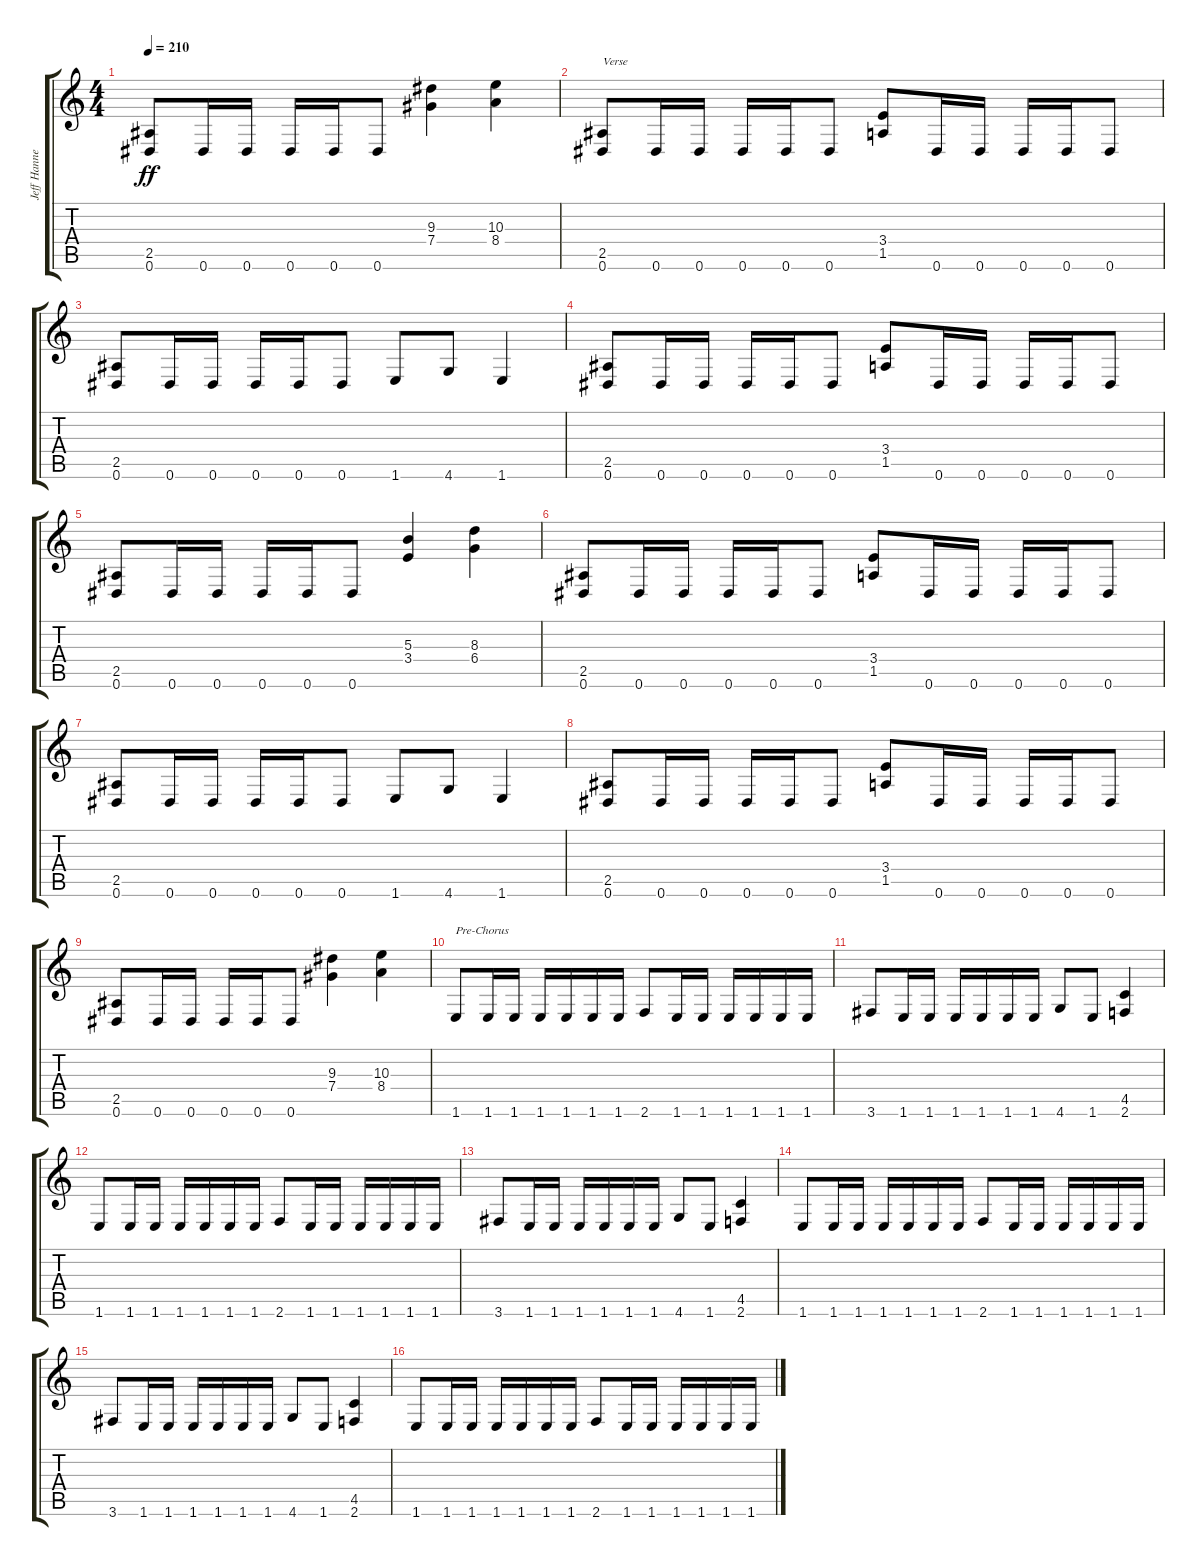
\track ("Jeff Hanneman" "Jeff Hanne") {instrument distortionguitar}
\staff {score tabs}
\tuning (Eb4 Bb3 Gb3 Db3 Ab2 Eb2) {hide}
\ts (4 4)
\tempo 210
\clef g2
\ks c
(2.5 0.6).8{dy ff} 0.6.16 0.6.16 0.6.16 0.6.16 0.6.8 (9.3 7.4).4 (10.3 8.4).4 |
(2.5 0.6).8{txt "Verse"} 0.6.16 0.6.16 0.6.16 0.6.16 0.6.8 (3.4 1.5).8 0.6.16 0.6.16 0.6.16 0.6.16 0.6.8 |
(2.5 0.6).8 0.6.16 0.6.16 0.6.16 0.6.16 0.6.8 1.6.8 4.6.8 1.6.4 |
(2.5 0.6).8 0.6.16 0.6.16 0.6.16 0.6.16 0.6.8 (3.4 1.5).8 0.6.16 0.6.16 0.6.16 0.6.16 0.6.8 |
(2.5 0.6).8 0.6.16 0.6.16 0.6.16 0.6.16 0.6.8 (5.3 3.4).4 (8.3 6.4).4 |
(2.5 0.6).8 0.6.16 0.6.16 0.6.16 0.6.16 0.6.8 (3.4 1.5).8 0.6.16 0.6.16 0.6.16 0.6.16 0.6.8 |
(2.5 0.6).8 0.6.16 0.6.16 0.6.16 0.6.16 0.6.8 1.6.8 4.6.8 1.6.4 |
(2.5 0.6).8 0.6.16 0.6.16 0.6.16 0.6.16 0.6.8 (3.4 1.5).8 0.6.16 0.6.16 0.6.16 0.6.16 0.6.8 |
(2.5 0.6).8 0.6.16 0.6.16 0.6.16 0.6.16 0.6.8 (9.3 7.4).4 (10.3 8.4).4 |
1.6.8{txt "Pre-Chorus"} 1.6.16 1.6.16 1.6.16 1.6.16 1.6.16 1.6.16 2.6.8 1.6.16 1.6.16 1.6.16 1.6.16 1.6.16 1.6.16 |
3.6.8 1.6.16 1.6.16 1.6.16 1.6.16 1.6.16 1.6.16 4.6.8 1.6.8 (4.5 2.6).4 |
1.6.8 1.6.16 1.6.16 1.6.16 1.6.16 1.6.16 1.6.16 2.6.8 1.6.16 1.6.16 1.6.16 1.6.16 1.6.16 1.6.16 |
3.6.8 1.6.16 1.6.16 1.6.16 1.6.16 1.6.16 1.6.16 4.6.8 1.6.8 (4.5 2.6).4 |
1.6.8 1.6.16 1.6.16 1.6.16 1.6.16 1.6.16 1.6.16 2.6.8 1.6.16 1.6.16 1.6.16 1.6.16 1.6.16 1.6.16 |
3.6.8 1.6.16 1.6.16 1.6.16 1.6.16 1.6.16 1.6.16 4.6.8 1.6.8 (4.5 2.6).4 |
1.6.8 1.6.16 1.6.16 1.6.16 1.6.16 1.6.16 1.6.16 2.6.8 1.6.16 1.6.16 1.6.16 1.6.16 1.6.16 1.6.16
